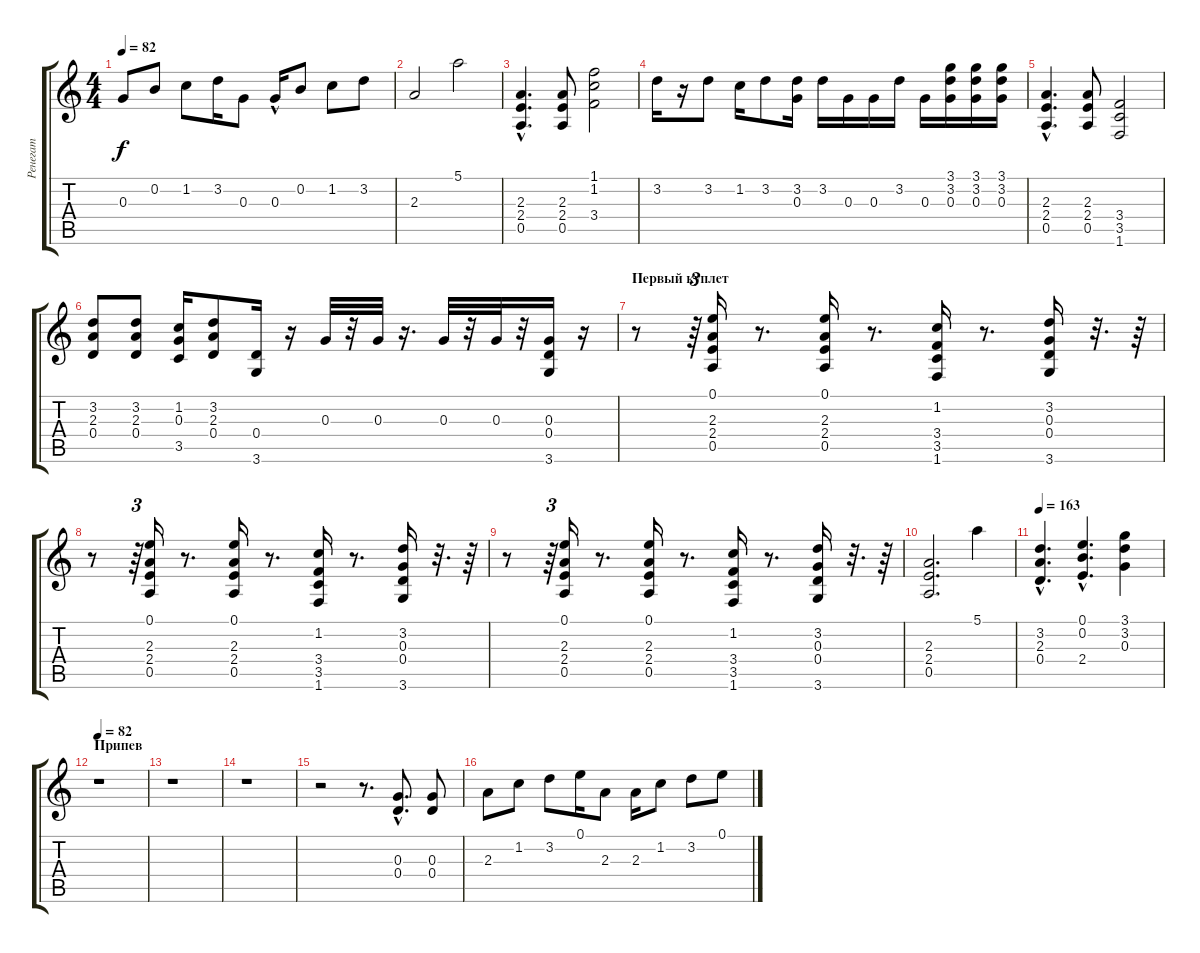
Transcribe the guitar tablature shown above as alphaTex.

\track ("Ренегат" "Ренегат") {instrument distortionguitar}
\staff {score tabs}
\tuning (E4 B3 G3 D3 A2 E2) {hide}
\ts (4 4)
\tempo 82
\clef g2
\ks c
0.3.8{dy f} 0.2.8 1.2.8 3.2.16 0.3.8 0.3{hac}.16 0.2.8 1.2.8 3.2.8 |
2.3.2 5.1.2 |
(2.3{hac} 2.4{hac} 0.5{hac}).4{d} (2.3 2.4 0.5).8 (1.1 1.2 3.4).2 |
3.2.16 r.16 3.2.8 1.2.16 3.2.8 (3.2 0.3).16 3.2.16 0.3.16 0.3.16 3.2.16 0.3.16 (3.1 3.2 0.3).16 (3.1 3.2 0.3).16 (3.1 3.2 0.3).16 |
(2.3{hac} 2.4{hac} 0.5{hac}).4{d} (2.3 2.4 0.5).8 (3.4 3.5 1.6).2 |
(3.2 2.3 0.4).8 (3.2 2.3 0.4).8 (1.2 0.3 3.5).16 (3.2 2.3 0.4).8 (0.4 3.6).16 r.16 0.3.32 r.32 0.3.32 r.16{d} 0.3.32 r.32 0.3.32 r.32 (0.3 0.4 3.6).16 r.16 |
\section ("" "Первый куплет")
r.8 r.64{tu (3 2)} (0.1 2.3 2.4 0.5).16 r.8{d} (0.1 2.3 2.4 0.5).16 r.8{d} (1.2 3.4 3.5 1.6).16 r.8{d} (3.2 0.3 0.4 3.6).16 r.32{d} r.64 |
r.8 r.64{tu (3 2)} (0.1 2.3 2.4 0.5).16 r.8{d} (0.1 2.3 2.4 0.5).16 r.8{d} (1.2 3.4 3.5 1.6).16 r.8{d} (3.2 0.3 0.4 3.6).16 r.32{d} r.64 |
r.8 r.64{tu (3 2)} (0.1 2.3 2.4 0.5).16 r.8{d} (0.1 2.3 2.4 0.5).16 r.8{d} (1.2 3.4 3.5 1.6).16 r.8{d} (3.2 0.3 0.4 3.6).16 r.32{d} r.64 |
(2.3 2.4 0.5).2{d} 5.1.4 |
\tempo 163
(3.2{hac} 2.3{hac} 0.4{hac}).4{d} (0.1{hac} 0.2{hac} 2.4{hac}).4{d} (3.1 3.2 0.3).4 |
\section ("" "Припев")
\tempo 82
r.1 |
r.1 |
r.1 |
r.2 r.8{d} (0.3{hac} 0.4{hac}).8{d} (0.3 0.4).8 |
2.3.8 1.2.8 3.2.8 0.1.16 2.3.8 2.3.16 1.2.8 3.2.8 0.1.8
